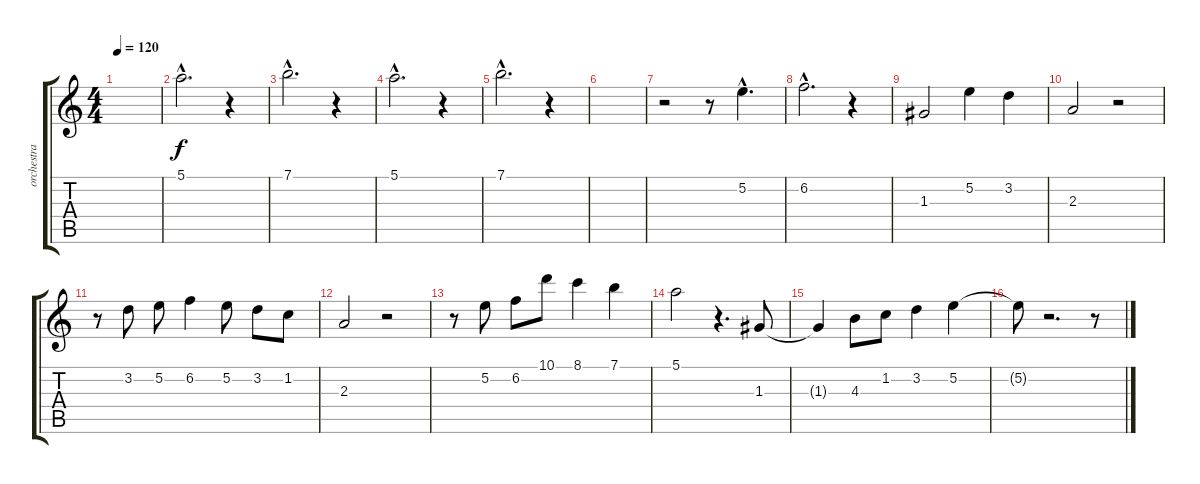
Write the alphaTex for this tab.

\track ("orchestra" "orchestra") {instrument acousticguitarnylon}
\staff {score tabs}
\tuning (E4 B3 G3 D3 A2 E2) {hide}
\ts (4 4)
\tempo 120
\clef g2
\ks c
|
5.1{hac}.2{d instrument stringensemble2} r.4 |
7.1{hac}.2{d} r.4 |
5.1{hac}.2{d} r.4 |
7.1{hac}.2{d} r.4 |
|
r.2 r.8 5.2{hac}.4{d} |
6.2{hac}.2{d} r.4 |
1.3.2 5.2.4 3.2.4 |
2.3.2 r.2 |
r.8{instrument stringensemble1} 3.2.8 5.2.8 6.2.4 5.2.8 3.2.8 1.2.8 |
2.3.2 r.2 |
r.8 5.2.8 6.2.8 10.1.8 8.1.4 7.1.4 |
5.1.2 r.4{d} 1.3.8 |
1.3{t}.4 4.3.8 1.2.8 3.2.4 5.2.4 |
5.2{t}.8 r.2{d} r.8
